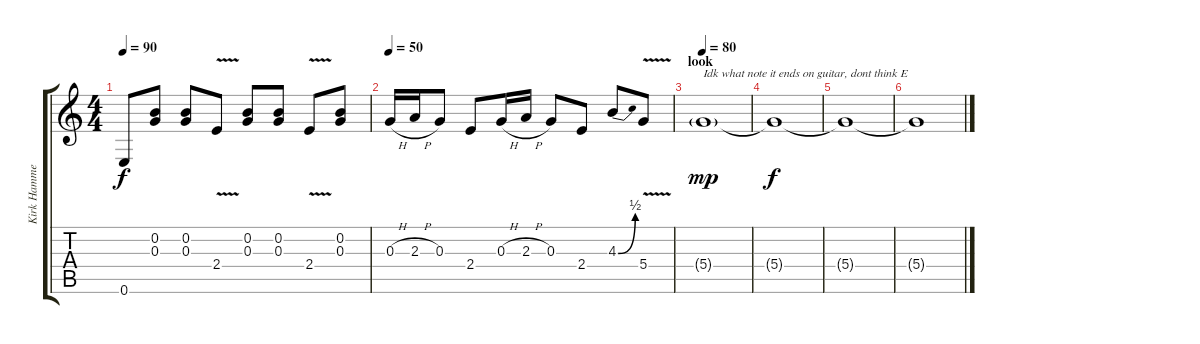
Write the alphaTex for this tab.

\track ("Kirk Hammett" "Kirk Hamme") {instrument distortionguitar}
\staff {score tabs}
\tuning (E4 B3 G3 D3 A2 E2) {hide}
\ts (4 4)
\tempo 90
\clef g2
\ks c
0.6.8{dy f} (0.2 0.3).8 (0.2 0.3).8 2.4{v}.8 (0.2 0.3).8 (0.2 0.3).8 2.4{v}.8 (0.2 0.3).8 |
\tempo 50
0.3{h}.16 2.3{h}.16 0.3.8 2.4.8 0.3{h}.16 2.3{h}.16 0.3.8 2.4.8 4.3{be (bend 0 0 60 2)}.8 5.4{v}.8 |
\section ("" "look")
\tempo 80
5.4{g}.1{txt "Idk what note it ends on guitar, dont think E" dy mp} |
5.4{t}.1{dy f} |
5.4{t}.1{volume 4} |
5.4{t}.1{volume 0}
